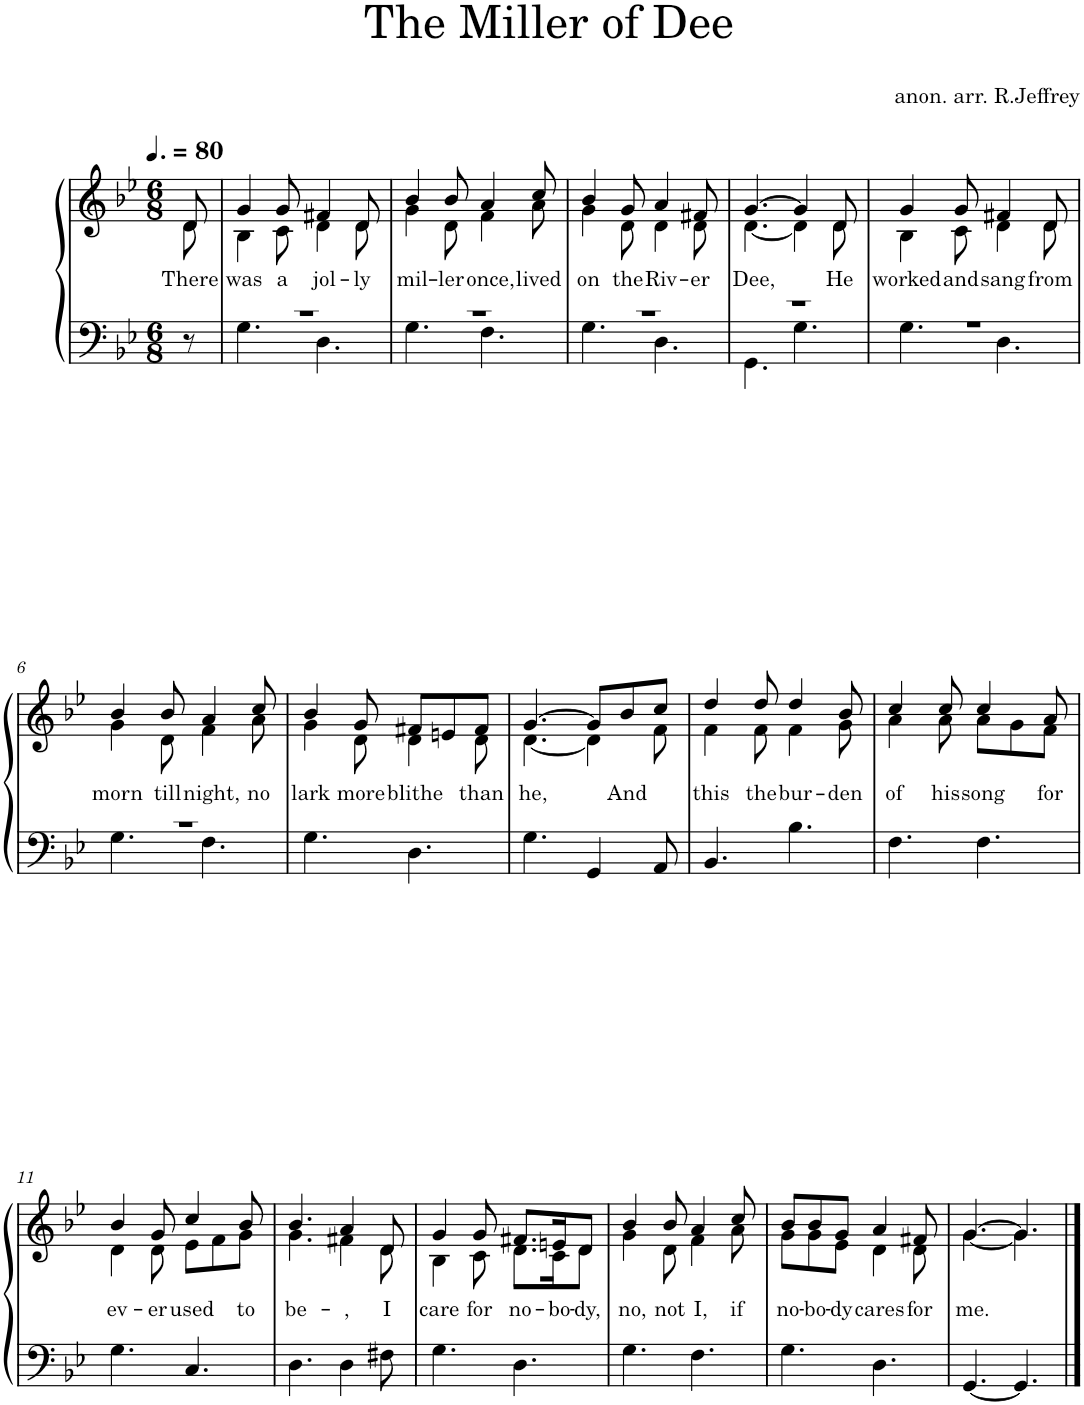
**kern	**kern	**text
*part1	*part1	*part1
*staff2	*staff1	*staff1
*I"Piano	*	*
*I'Pno.	*	*
*clefF4	*clefG2	*
*k[b-e-]	*k[b-e-]	*
*M6/8	*M6/8	*
*MM120	*MM120	*
=	=	=
!	!	!LO:LY:b
*	*^	*
8r	8d/	8d\	There
=1	=1	=1	=1
*^	*	*	*
!	!	!	!	!LO:LY:b
2.r	4.G\	4g/	4B-\	was
!	!	!	!	!LO:LY:b
.	.	8g/	8c\	a
!	!	!	!	!LO:LY:b
.	4.D\	4f#X/	4d\	jol-
!	!	!	!	!LO:LY:b
.	.	8d/	8d\	-ly
=2	=2	=2	=2	=2
!	!	!	!	!LO:LY:b
2.r	4.G\	4b-/	4g\	mil-
!	!	!	!	!LO:LY:b
.	.	8b-/	8d\	-ler
!	!	!	!	!LO:LY:b
.	4.F\	4a/	4f\	once,
!	!	!	!	!LO:LY:b
.	.	8cc/	8a\	lived
=3	=3	=3	=3	=3
!	!	!	!	!LO:LY:b
2.r	4.G\	4b-/	4g\	on
!	!	!	!	!LO:LY:b
.	.	8g/	8d\	the
!	!	!	!	!LO:LY:b
.	4.D\	4a/	4d\	Riv-
!	!	!	!	!LO:LY:b
.	.	8f#X/	8d\	-er
=4	=4	=4	=4	=4
!	!	!	!	!LO:LY:b
2.r	4.GG\	[4.g/	[4.d\	Dee,
.	4.G\	4g/]	4d\]	.
!	!	!	!	!LO:LY:b
.	.	8d/	8d\	He
=5	=5	=5	=5	=5
!	!	!	!	!LO:LY:b
2.r	4.G\	4g/	4B-\	worked
!	!	!	!	!LO:LY:b
.	.	8g/	8c\	and
!	!	!	!	!LO:LY:b
.	4.D\	4f#X/	4d\	sang
!	!	!	!	!LO:LY:b
.	.	8d/	8d\	from
!!LO:LB:g=z	!!
=6	=6	=6	=6	=6
!	!	!	!	!LO:LY:b
2.r	4.G\	4b-/	4g\	morn
!	!	!	!	!LO:LY:b
.	.	8b-/	8d\	till
!	!	!	!	!LO:LY:b
.	4.F\	4a/	4f\	night,
!	!	!	!	!LO:LY:b
.	.	8cc/	8a\	no
*v	*v	*	*	*
=7	=7	=7	=7
!	!	!	!LO:LY:b
4.G\	4b-/	4g\	lark
!	!	!	!LO:LY:b
.	8g/	8d\	more
!	!	!	!LO:LY:b
4.D\	8f#X/L	4d\	blithe
.	8en/	.	.
!	!	!	!LO:LY:b
.	8f#/J	8d\	than
=8	=8	=8	=8
!	!	!	!LO:LY:b
4.G\	[4.g/	[4.d\	he,
4GG/	8g/L]	4d\]	.
!	!	!	!LO:LY:b
.	8b-/	.	And
8AA/	8cc/J	8f\	.
=9	=9	=9	=9
!	!	!	!LO:LY:b
4.BB-/	4dd/	4f\	this
!	!	!	!LO:LY:b
.	8dd/	8f\	the
!	!	!	!LO:LY:b
4.B-\	4dd/	4f\	bur-
!	!	!	!LO:LY:b
.	8b-/	8g\	-den
=10	=10	=10	=10
!	!	!	!LO:LY:b
4.F\	4cc/	4a\	of
!	!	!	!LO:LY:b
.	8cc/	8a\	his
!	!	!	!LO:LY:b
4.F\	4cc/	8a\L	song
.	.	8g\	.
!	!	!	!LO:LY:b
.	8a/	8f\J	for
!!LO:LB:g=z	!!
=11	=11	=11	=11
!	!	!	!LO:LY:b
4.G\	4b-/	4d\	ev-
!	!	!	!LO:LY:b
.	8g/	8d\	-er
!	!	!	!LO:LY:b
4.C/	4cc/	8e-\L	used
.	.	8f\	.
!	!	!	!LO:LY:b
.	8b-/	8g\J	to
=12	=12	=12	=12
!	!	!	!LO:LY:b
4.D\	4.b-/	4.g\	be-
!	!	!	!LO:LY:b
4D\	4a/	4f#X\	-,
!	!	!	!LO:LY:b
8F#X\	8d/	8d\	I
=13	=13	=13	=13
!	!	!	!LO:LY:b
4.G\	4g/	4B-\	care
!	!	!	!LO:LY:b
.	8g/	8c\	for
!	!	!	!LO:LY:b
4.D\	8.f#X/L	8.d\L	no-
!	!	!	!LO:LY:b
.	16en/K	16c\K	-bo-
!	!	!	!LO:LY:b
.	8d/J	8d\J	-dy,
=14	=14	=14	=14
!	!	!	!LO:LY:b
4.G\	4b-/	4g\	no,
!	!	!	!LO:LY:b
.	8b-/	8d\	not
!	!	!	!LO:LY:b
4.F\	4a/	4f\	I,
!	!	!	!LO:LY:b
.	8cc/	8a\	if
=15	=15	=15	=15
!	!	!	!LO:LY:b
4.G\	8b-/L	8g\L	no-
!	!	!	!LO:LY:b
.	8b-/	8g\	-bo-
!	!	!	!LO:LY:b
.	8g/J	8e-\J	-dy
!	!	!	!LO:LY:b
4.D\	4a/	4d\	cares
!	!	!	!LO:LY:b
.	8f#X/	8d\	for
=16	=16	=16	=16
!	!	!	!LO:LY:b
[4.GG/	[4.g/	[4.g\	me.
4.GG/]	4.g/]	4.g\]	.
*	*v	*v	*
==	==	==
*-	*-	*-
